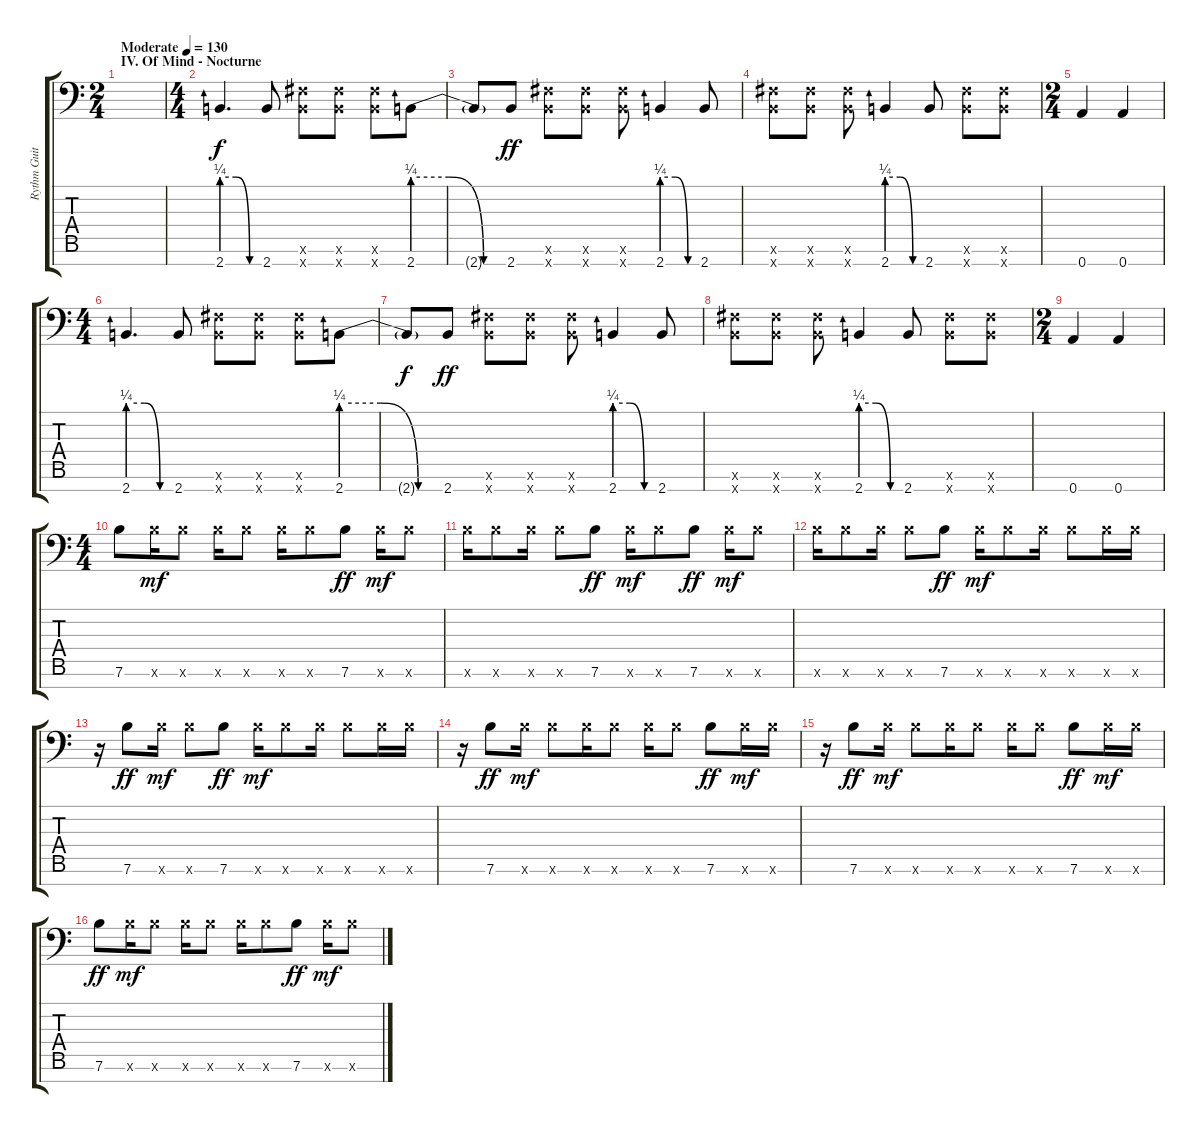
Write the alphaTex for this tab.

\track ("Rythm Guitar #1" "Rythm Guit") {instrument distortionguitar}
\staff {score tabs}
\tuning (D4 A3 E3 D3 A2 E2 A1) {hide}
\ts (2 4)
\section ("" "IV. Of Mind - Nocturne")
\tempo (130 "Moderate")
\clef f4
\ks c
|
\ts (4 4)
2.7{be (custom 0 1 23 1 45 0 60 0)}.4{d} 2.7.8 (2.6{x} 2.7{x}).8 (2.6{x} 2.7{x}).8 (2.6{x} 2.7{x}).8 2.7{be (custom 0 1 23 1 45 0 60 0)}.8 |
2.7{t}.8{dy f} 2.7.8{dy ff} (2.6{x} 2.7{x}).8 (2.6{x} 2.7{x}).8 (2.6{x} 2.7{x}).8 2.7{be (custom 0 1 23 1 45 0 60 0)}.4 2.7.8 |
(2.6{x} 2.7{x}).8 (2.6{x} 2.7{x}).8 (2.6{x} 2.7{x}).8 2.7{be (custom 0 1 23 1 45 0 60 0)}.4 2.7.8 (2.6{x} 2.7{x}).8 (2.6{x} 2.7{x}).8 |
\ts (2 4)
0.7.4 0.7.4 |
\ts (4 4)
2.7{be (custom 0 1 23 1 45 0 60 0)}.4{d} 2.7.8 (2.6{x} 2.7{x}).8 (2.6{x} 2.7{x}).8 (2.6{x} 2.7{x}).8 2.7{be (custom 0 1 23 1 45 0 60 0)}.8 |
2.7{t}.8{dy f} 2.7.8{dy ff} (2.6{x} 2.7{x}).8 (2.6{x} 2.7{x}).8 (2.6{x} 2.7{x}).8 2.7{be (custom 0 1 23 1 45 0 60 0)}.4 2.7.8 |
(2.6{x} 2.7{x}).8 (2.6{x} 2.7{x}).8 (2.6{x} 2.7{x}).8 2.7{be (custom 0 1 23 1 45 0 60 0)}.4 2.7.8 (2.6{x} 2.7{x}).8 (2.6{x} 2.7{x}).8 |
\ts (2 4)
0.7.4 0.7.4 |
\ts (4 4)
7.6.8 7.6{x}.16{dy mf} 7.6{x}.8 7.6{x}.16 7.6{x}.8 7.6{x}.16 7.6{x}.8 7.6.8{dy ff} 7.6{x}.16{dy mf} 7.6{x}.8 |
7.6{x}.16 7.6{x}.8 7.6{x}.16 7.6{x}.8 7.6.8{dy ff} 7.6{x}.16{dy mf} 7.6{x}.8 7.6.8{dy ff} 7.6{x}.16{dy mf} 7.6{x}.8 |
7.6{x}.16 7.6{x}.8 7.6{x}.16 7.6{x}.8 7.6.8{dy ff} 7.6{x}.16{dy mf} 7.6{x}.8 7.6{x}.16 7.6{x}.8 7.6{x}.16 7.6{x}.16 |
r.16 7.6.8{dy ff} 7.6{x}.16{dy mf} 7.6{x}.8 7.6.8{dy ff} 7.6{x}.16{dy mf} 7.6{x}.8 7.6{x}.16 7.6{x}.8 7.6{x}.16 7.6{x}.16 |
r.16 7.6.8{dy ff} 7.6{x}.16{dy mf} 7.6{x}.8 7.6{x}.16 7.6{x}.8 7.6{x}.16 7.6{x}.8 7.6.8{dy ff} 7.6{x}.16{dy mf} 7.6{x}.16 |
r.16 7.6.8{dy ff} 7.6{x}.16{dy mf} 7.6{x}.8 7.6{x}.16 7.6{x}.8 7.6{x}.16 7.6{x}.8 7.6.8{dy ff} 7.6{x}.16{dy mf} 7.6{x}.16 |
7.6.8{dy ff} 7.6{x}.16{dy mf} 7.6{x}.8 7.6{x}.16 7.6{x}.8 7.6{x}.16 7.6{x}.8 7.6.8{dy ff} 7.6{x}.16{dy mf} 7.6{x}.8
